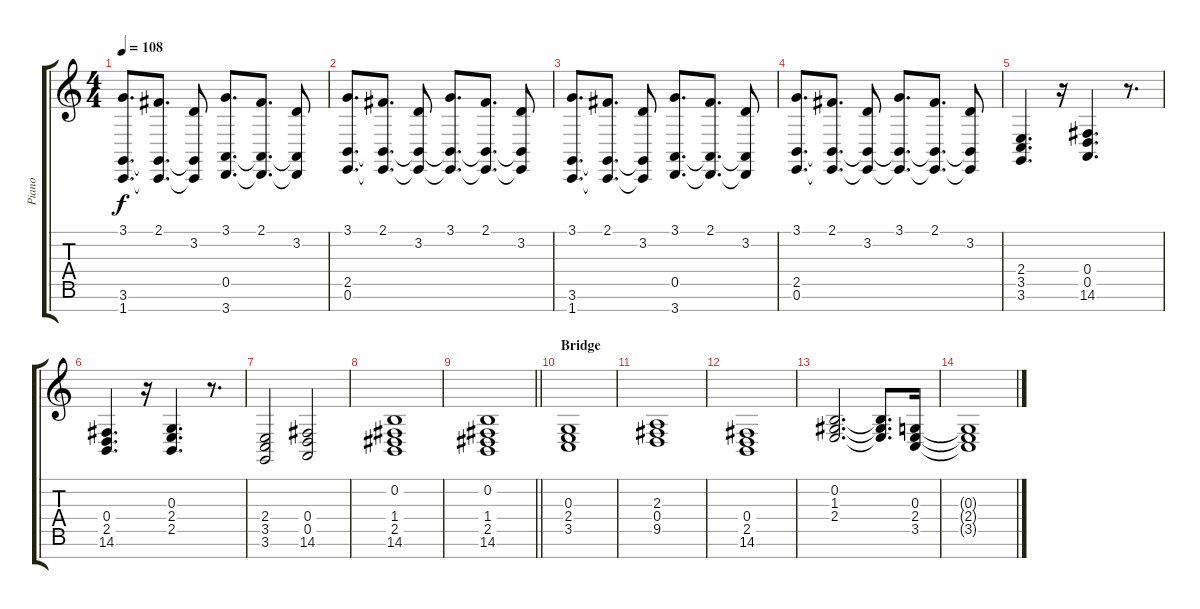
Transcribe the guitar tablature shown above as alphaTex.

\track ("Piano" "Piano") {instrument acousticgrandpiano}
\staff {score tabs}
\tuning (E4 B3 G3 D3 A2 E2 B1) {hide}
\ts (4 4)
\tempo 108
\clef g2
\ks c
(3.1 3.6 1.7).8{d dy f} (2.1 3.6{t} 1.7{t}).8{d} (3.2 3.6{t} 1.7{t}).8 (3.1 0.5 3.7).8{d} (2.1 0.5{t} 3.7{t}).8{d} (3.2 0.5{t} 3.7{t}).8 |
(3.1 2.5 0.6).8{d} (2.1 2.5{t} 0.6{t}).8{d} (3.2 2.5{t} 0.6{t}).8 (3.1 2.5{t} 0.6{t}).8{d} (2.1 2.5{t} 0.6{t}).8{d} (3.2 2.5{t} 0.6{t}).8 |
(3.1 3.6 1.7).8{d} (2.1 3.6{t} 1.7{t}).8{d} (3.2 3.6{t} 1.7{t}).8 (3.1 0.5 3.7).8{d} (2.1 0.5{t} 3.7{t}).8{d} (3.2 0.5{t} 3.7{t}).8 |
(3.1 2.5 0.6).8{d} (2.1 2.5{t} 0.6{t}).8{d} (3.2 2.5{t} 0.6{t}).8 (3.1 2.5{t} 0.6{t}).8{d} (2.1 2.5{t} 0.6{t}).8{d} (3.2 2.5{t} 0.6{t}).8 |
(2.4 3.5 3.6).4{d} r.16 (0.4 0.5 14.6).4{d} r.8{d} |
(0.4 2.5 14.6).4{d} r.16 (0.3 2.4 2.5).4{d} r.8{d} |
(2.4 3.5 3.6).2 (0.4 0.5 14.6).2 |
(0.2 1.4 2.5 14.6).1 |
\barLineRight lightlight
(0.2 1.4 2.5 14.6).1 |
\section ("" "Bridge")
(0.3 2.4 3.5).1 |
(2.3 0.4 9.5).1 |
(0.4 2.5 14.6).1 |
(0.2 1.3 2.4).2{d} (0.2{t} 1.3{t} 2.4{t}).8{d} (0.3 2.4 3.5).16 |
(0.3{t} 2.4{t} 3.5{t}).1
